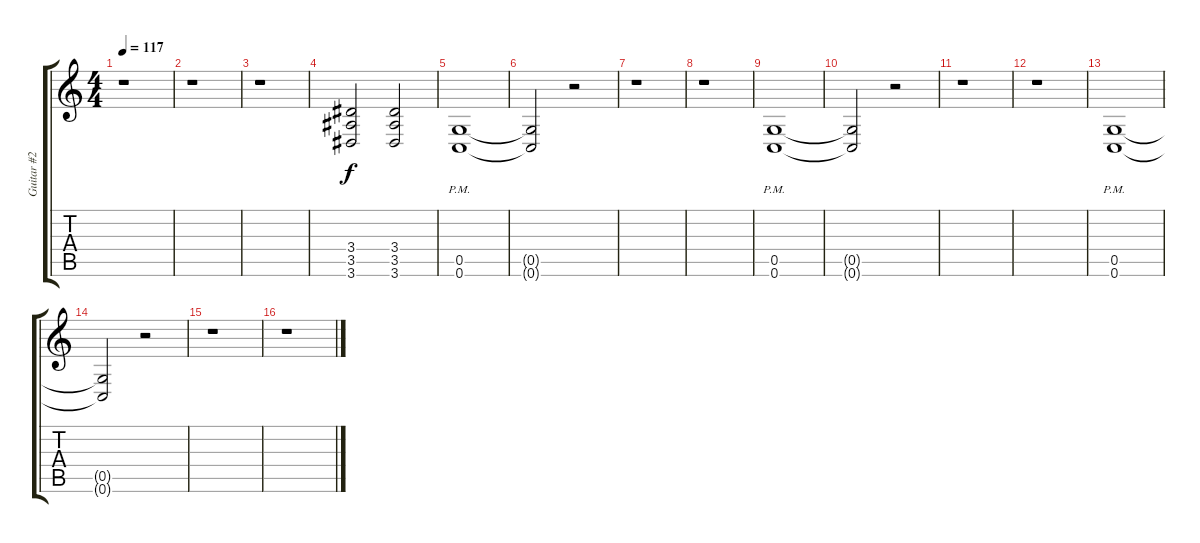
\track ("Guitar #2" "Guitar #2") {instrument distortionguitar}
\staff {score tabs}
\tuning (D4 A3 F3 C3 G2 C2) {hide}
\ts (4 4)
\tempo 117
\clef g2
\ks c
r.1{dy f} |
r.1 |
r.1 |
(3.4 3.5 3.6).2{volume 14} (3.4 3.5 3.6).2 |
(0.5{pm} 0.6{pm}).1 |
(0.5{t} 0.6{t}).2 r.2 |
r.1 |
r.1 |
(0.5{pm} 0.6{pm}).1 |
(0.5{t} 0.6{t}).2 r.2 |
r.1 |
r.1 |
(0.5{pm} 0.6{pm}).1 |
(0.5{t} 0.6{t}).2 r.2 |
r.1 |
r.1
